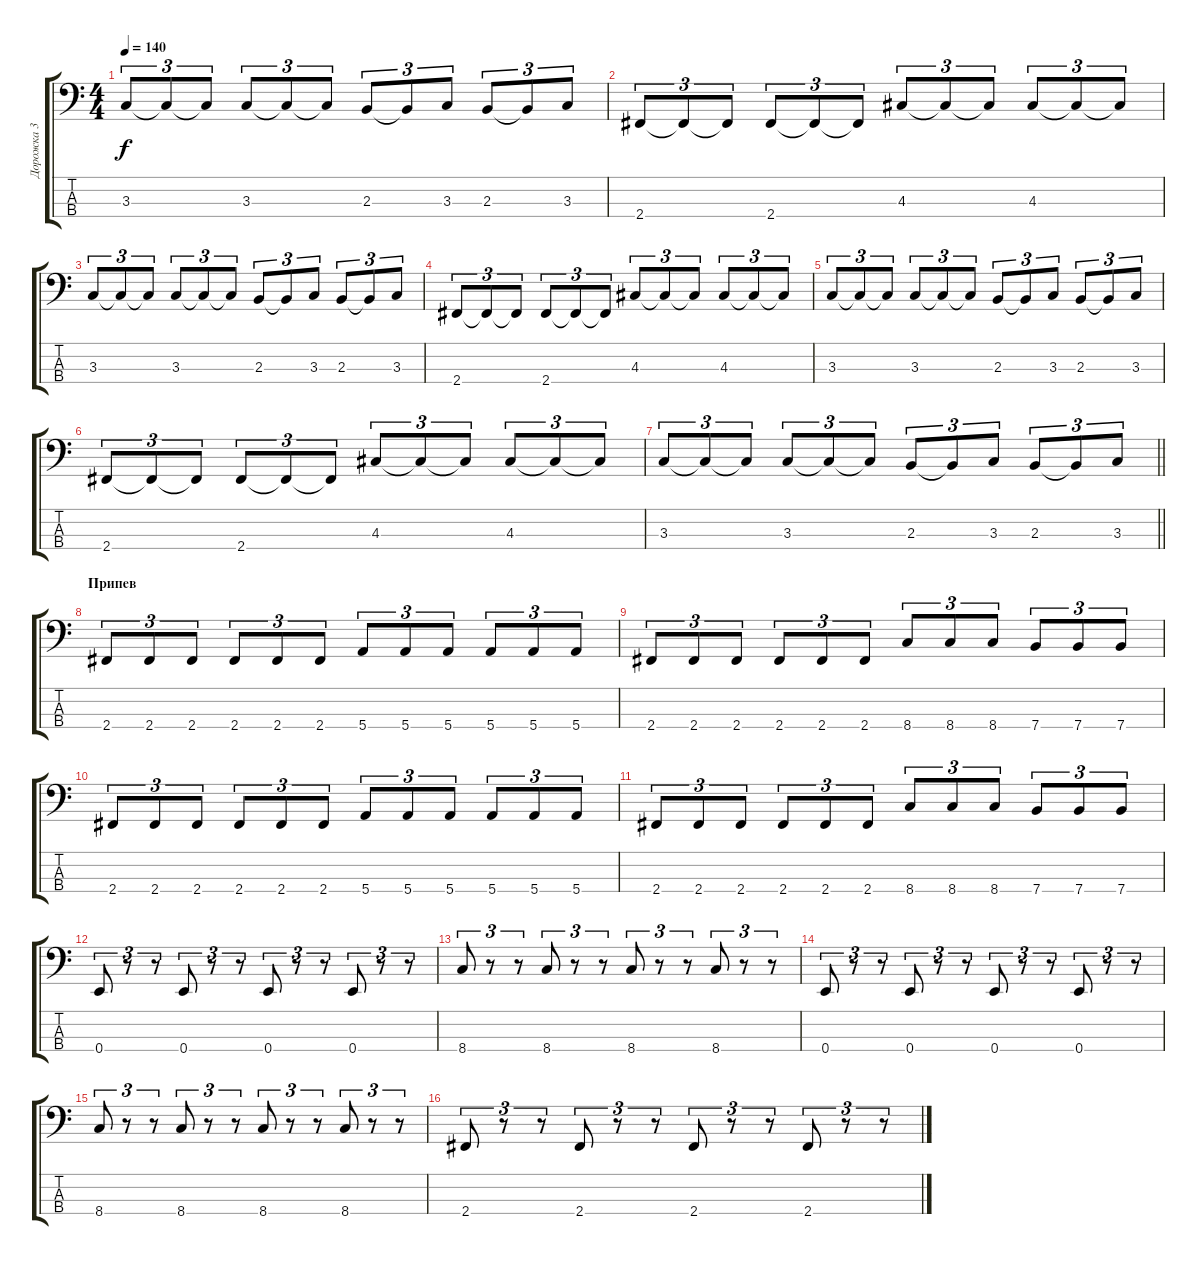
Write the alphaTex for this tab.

\track ("Дорожка 3" "Дорожка 3") {instrument electricbassfinger}
\staff {score tabs}
\tuning (G2 D2 A1 E1) {hide}
\ts (4 4)
\tempo 140
\clef f4
\ks c
3.3.8{tu (3 2) dy f} 3.3{t}.8{tu (3 2)} 3.3{t}.8{tu (3 2)} 3.3.8{tu (3 2)} 3.3{t}.8{tu (3 2)} 3.3{t}.8{tu (3 2)} 2.3.8{tu (3 2)} 2.3{t}.8{tu (3 2)} 3.3.8{tu (3 2)} 2.3.8{tu (3 2)} 2.3{t}.8{tu (3 2)} 3.3.8{tu (3 2)} |
2.4.8{tu (3 2)} 2.4{t}.8{tu (3 2)} 2.4{t}.8{tu (3 2)} 2.4.8{tu (3 2)} 2.4{t}.8{tu (3 2)} 2.4{t}.8{tu (3 2)} 4.3.8{tu (3 2)} 4.3{t}.8{tu (3 2)} 4.3{t}.8{tu (3 2)} 4.3.8{tu (3 2)} 4.3{t}.8{tu (3 2)} 4.3{t}.8{tu (3 2)} |
3.3.8{tu (3 2)} 3.3{t}.8{tu (3 2)} 3.3{t}.8{tu (3 2)} 3.3.8{tu (3 2)} 3.3{t}.8{tu (3 2)} 3.3{t}.8{tu (3 2)} 2.3.8{tu (3 2)} 2.3{t}.8{tu (3 2)} 3.3.8{tu (3 2)} 2.3.8{tu (3 2)} 2.3{t}.8{tu (3 2)} 3.3.8{tu (3 2)} |
2.4.8{tu (3 2)} 2.4{t}.8{tu (3 2)} 2.4{t}.8{tu (3 2)} 2.4.8{tu (3 2)} 2.4{t}.8{tu (3 2)} 2.4{t}.8{tu (3 2)} 4.3.8{tu (3 2)} 4.3{t}.8{tu (3 2)} 4.3{t}.8{tu (3 2)} 4.3.8{tu (3 2)} 4.3{t}.8{tu (3 2)} 4.3{t}.8{tu (3 2)} |
3.3.8{tu (3 2)} 3.3{t}.8{tu (3 2)} 3.3{t}.8{tu (3 2)} 3.3.8{tu (3 2)} 3.3{t}.8{tu (3 2)} 3.3{t}.8{tu (3 2)} 2.3.8{tu (3 2)} 2.3{t}.8{tu (3 2)} 3.3.8{tu (3 2)} 2.3.8{tu (3 2)} 2.3{t}.8{tu (3 2)} 3.3.8{tu (3 2)} |
2.4.8{tu (3 2)} 2.4{t}.8{tu (3 2)} 2.4{t}.8{tu (3 2)} 2.4.8{tu (3 2)} 2.4{t}.8{tu (3 2)} 2.4{t}.8{tu (3 2)} 4.3.8{tu (3 2)} 4.3{t}.8{tu (3 2)} 4.3{t}.8{tu (3 2)} 4.3.8{tu (3 2)} 4.3{t}.8{tu (3 2)} 4.3{t}.8{tu (3 2)} |
\barLineRight lightlight
3.3.8{tu (3 2)} 3.3{t}.8{tu (3 2)} 3.3{t}.8{tu (3 2)} 3.3.8{tu (3 2)} 3.3{t}.8{tu (3 2)} 3.3{t}.8{tu (3 2)} 2.3.8{tu (3 2)} 2.3{t}.8{tu (3 2)} 3.3.8{tu (3 2)} 2.3.8{tu (3 2)} 2.3{t}.8{tu (3 2)} 3.3.8{tu (3 2)} |
\section ("" "Припев")
2.4.8{tu (3 2)} 2.4.8{tu (3 2)} 2.4.8{tu (3 2)} 2.4.8{tu (3 2)} 2.4.8{tu (3 2)} 2.4.8{tu (3 2)} 5.4.8{tu (3 2)} 5.4.8{tu (3 2)} 5.4.8{tu (3 2)} 5.4.8{tu (3 2)} 5.4.8{tu (3 2)} 5.4.8{tu (3 2)} |
2.4.8{tu (3 2)} 2.4.8{tu (3 2)} 2.4.8{tu (3 2)} 2.4.8{tu (3 2)} 2.4.8{tu (3 2)} 2.4.8{tu (3 2)} 8.4.8{tu (3 2)} 8.4.8{tu (3 2)} 8.4.8{tu (3 2)} 7.4.8{tu (3 2)} 7.4.8{tu (3 2)} 7.4.8{tu (3 2)} |
2.4.8{tu (3 2)} 2.4.8{tu (3 2)} 2.4.8{tu (3 2)} 2.4.8{tu (3 2)} 2.4.8{tu (3 2)} 2.4.8{tu (3 2)} 5.4.8{tu (3 2)} 5.4.8{tu (3 2)} 5.4.8{tu (3 2)} 5.4.8{tu (3 2)} 5.4.8{tu (3 2)} 5.4.8{tu (3 2)} |
2.4.8{tu (3 2)} 2.4.8{tu (3 2)} 2.4.8{tu (3 2)} 2.4.8{tu (3 2)} 2.4.8{tu (3 2)} 2.4.8{tu (3 2)} 8.4.8{tu (3 2)} 8.4.8{tu (3 2)} 8.4.8{tu (3 2)} 7.4.8{tu (3 2)} 7.4.8{tu (3 2)} 7.4.8{tu (3 2)} |
0.4.8{tu (3 2)} r.8{tu (3 2)} r.8{tu (3 2)} 0.4.8{tu (3 2)} r.8{tu (3 2)} r.8{tu (3 2)} 0.4.8{tu (3 2)} r.8{tu (3 2)} r.8{tu (3 2)} 0.4.8{tu (3 2)} r.8{tu (3 2)} r.8{tu (3 2)} |
8.4.8{tu (3 2)} r.8{tu (3 2)} r.8{tu (3 2)} 8.4.8{tu (3 2)} r.8{tu (3 2)} r.8{tu (3 2)} 8.4.8{tu (3 2)} r.8{tu (3 2)} r.8{tu (3 2)} 8.4.8{tu (3 2)} r.8{tu (3 2)} r.8{tu (3 2)} |
0.4.8{tu (3 2)} r.8{tu (3 2)} r.8{tu (3 2)} 0.4.8{tu (3 2)} r.8{tu (3 2)} r.8{tu (3 2)} 0.4.8{tu (3 2)} r.8{tu (3 2)} r.8{tu (3 2)} 0.4.8{tu (3 2)} r.8{tu (3 2)} r.8{tu (3 2)} |
8.4.8{tu (3 2)} r.8{tu (3 2)} r.8{tu (3 2)} 8.4.8{tu (3 2)} r.8{tu (3 2)} r.8{tu (3 2)} 8.4.8{tu (3 2)} r.8{tu (3 2)} r.8{tu (3 2)} 8.4.8{tu (3 2)} r.8{tu (3 2)} r.8{tu (3 2)} |
2.4.8{tu (3 2)} r.8{tu (3 2)} r.8{tu (3 2)} 2.4.8{tu (3 2)} r.8{tu (3 2)} r.8{tu (3 2)} 2.4.8{tu (3 2)} r.8{tu (3 2)} r.8{tu (3 2)} 2.4.8{tu (3 2)} r.8{tu (3 2)} r.8{tu (3 2)}
